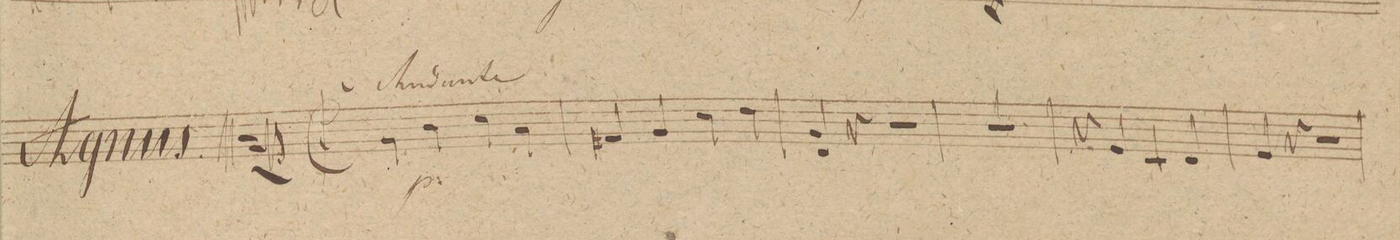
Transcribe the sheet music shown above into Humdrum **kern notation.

**kern	**dynam
*I"Alto Viola.	*
*clefC3	*
*k[]	*
*met(c|)	*
*M2/2	*
4A\	.
.	p
4c\	.
4d\	.
4B\	.
=2	=2
4G#X/	.
4A/	.
4d\	.
4e\	.
=3	=3
4A 4E/	.
4r	.
2r	.
=4	=4
1r	.
=5	=5
4r	.
4F/	.
4D/	.
4E/	.
=6	=6
4F/	.
4r	.
2r	.
=7	=7
*-	*-
